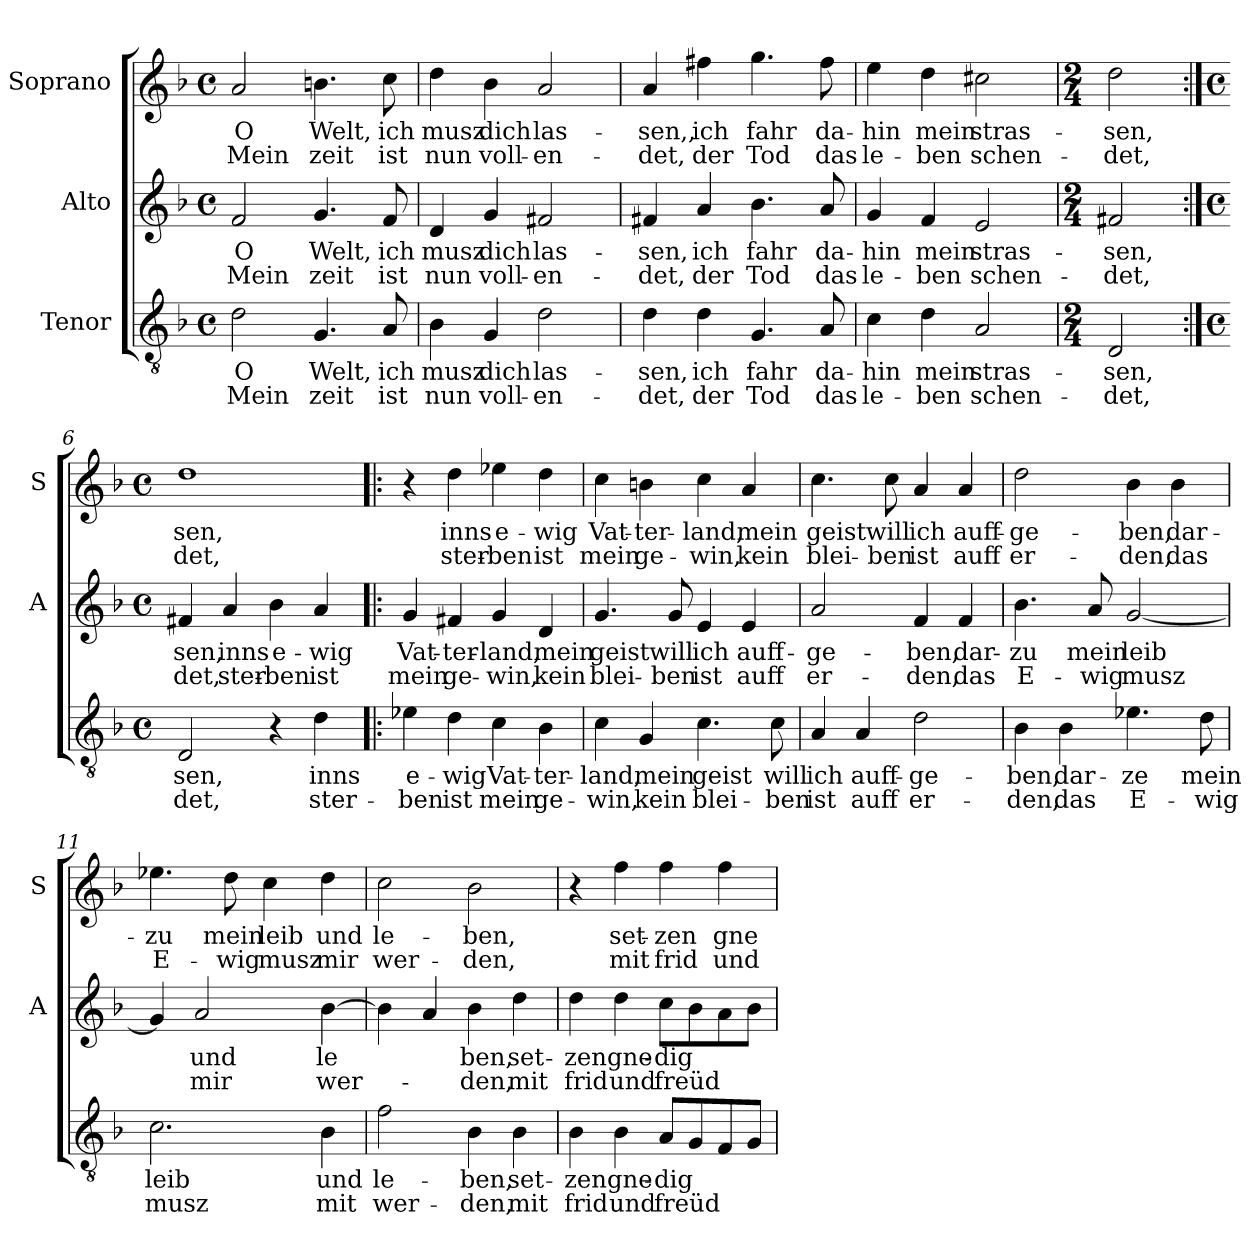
**kern	**text	**text	**kern	**text	**text	**kern	**text	**text
*part3	*part3	*part3	*part2	*part2	*part2	*part1	*part1	*part1
*staff3	*staff3	*staff3	*staff2	*staff2	*staff2	*staff1	*staff1	*staff1
*I"Tenor	*	*	*I"Alto	*	*	*I"Soprano	*	*
*	*	*	*I'A	*	*	*I'S	*	*
*clefGv2	*	*	*clefG2	*	*	*clefG2	*	*
*k[b-]	*	*	*k[b-]	*	*	*k[b-]	*	*
*F:	*	*	*F:	*	*	*F:	*	*
*M4/4	*	*	*M4/4	*	*	*M4/4	*	*
*met(c)	*	*	*met(c)	*	*	*met(c)	*	*
=1	=1	=1	=1	=1	=1	=1	=1	=1
!	!LO:LY:b	!LO:LY:b	!	!LO:LY:b	!LO:LY:b	!	!LO:LY:b	!LO:LY:b
2d\	O	Mein	2f/	O	Mein	2a/	O	Mein
!	!LO:LY:b	!LO:LY:b	!	!LO:LY:b	!LO:LY:b	!	!LO:LY:b	!LO:LY:b
4.G/	Welt,	zeit	4.g/	Welt,	zeit	4.bn\	Welt,	zeit
!	!LO:LY:b	!LO:LY:b	!	!LO:LY:b	!LO:LY:b	!	!LO:LY:b	!LO:LY:b
8A/	ich	ist	8f/	ich	ist	8cc\	ich	ist
=2	=2	=2	=2	=2	=2	=2	=2	=2
!	!LO:LY:b	!LO:LY:b	!	!LO:LY:b	!LO:LY:b	!	!LO:LY:b	!LO:LY:b
4B-\	musz	nun	4d/	musz	nun	4dd\	musz	nun
!	!LO:LY:b	!LO:LY:b	!	!LO:LY:b	!LO:LY:b	!	!LO:LY:b	!LO:LY:b
4G/	dich	voll-	4g/	dich	voll-	4b-\	dich	voll-
!	!LO:LY:b	!LO:LY:b	!	!LO:LY:b	!LO:LY:b	!	!LO:LY:b	!LO:LY:b
2d\	las-	-en-	2f#X/	las-	-en-	2a/	las-	-en-
=3	=3	=3	=3	=3	=3	=3	=3	=3
!	!LO:LY:b	!LO:LY:b	!	!LO:LY:b	!LO:LY:b	!	!LO:LY:b	!LO:LY:b
4d\	-sen,	-det,	4f#X/	-sen,	-det,	4a/	-sen,,	-det,
!	!LO:LY:b	!LO:LY:b	!	!LO:LY:b	!LO:LY:b	!	!LO:LY:b	!LO:LY:b
4d\	ich	der	4a/	ich	der	4ff#X\	ich	der
!	!LO:LY:b	!LO:LY:b	!	!LO:LY:b	!LO:LY:b	!	!LO:LY:b	!LO:LY:b
4.G/	fahr	Tod	4.b-\	fahr	Tod	4.gg\	fahr	Tod
!	!LO:LY:b	!LO:LY:b	!	!LO:LY:b	!LO:LY:b	!	!LO:LY:b	!LO:LY:b
8A/	da-	das	8a/	da-	das	8ff#\	da-	das
=4	=4	=4	=4	=4	=4	=4	=4	=4
!	!LO:LY:b	!LO:LY:b	!	!LO:LY:b	!LO:LY:b	!	!LO:LY:b	!LO:LY:b
4c\	-hin	le-	4g/	-hin	le-	4ee\	-hin	le-
!	!LO:LY:b	!LO:LY:b	!	!LO:LY:b	!LO:LY:b	!	!LO:LY:b	!LO:LY:b
4d\	mein	-ben	4f/	mein	-ben	4dd\	mein	-ben
!	!LO:LY:b	!LO:LY:b	!	!LO:LY:b	!LO:LY:b	!	!LO:LY:b	!LO:LY:b
2A/	stras-	schen-	2e/	stras-	schen-	2cc#X\	stras-	schen-
=5	=5	=5	=5	=5	=5	=5	=5	=5
*M2/4	*	*	*M2/4	*	*	*M2/4	*	*
!	!LO:LY:b	!LO:LY:b	!	!LO:LY:b	!LO:LY:b	!	!LO:LY:b	!LO:LY:b
2D/	-sen,	-det,	2f#X/	-sen,	-det,	2dd\	-sen,	-det,
!!LO:LB:g=z
=6:|!	=6:|!	=6:|!	=6:|!	=6:|!	=6:|!	=6:|!	=6:|!	=6:|!
*M4/4	*	*	*M4/4	*	*	*M4/4	*	*
*met(c)	*	*	*met(c)	*	*	*met(c)	*	*
!	!LO:LY:b	!LO:LY:b	!	!LO:LY:b	!LO:LY:b	!	!LO:LY:b	!LO:LY:b
2D/	sen,	det,	4f#X/	sen,	det,	1dd	sen,	det,
!	!	!	!	!LO:LY:b	!LO:LY:b	!	!	!
.	.	.	4a/	inns	ster-	.	.	.
!	!	!	!	!LO:LY:b	!LO:LY:b	!	!	!
4r	.	.	4b-\	e-	-ben	.	.	.
!	!LO:LY:b	!LO:LY:b	!	!LO:LY:b	!LO:LY:b	!	!	!
4d\	inns	ster-	4a/	-wig	ist	.	.	.
=7!|:	=7!|:	=7!|:	=7!|:	=7!|:	=7!|:	=7!|:	=7!|:	=7!|:
!	!LO:LY:b	!LO:LY:b	!	!LO:LY:b	!LO:LY:b	!	!	!
4e-X\	e-	-ben	4g/	Vat-	mein	4r	.	.
!	!LO:LY:b	!LO:LY:b	!	!LO:LY:b	!LO:LY:b	!	!LO:LY:b	!LO:LY:b
4d\	-wig	ist	4f#X/	-ter-	ge-	4dd\	inns	ster-
!	!LO:LY:b	!LO:LY:b	!	!LO:LY:b	!LO:LY:b	!	!LO:LY:b	!LO:LY:b
4c\	Vat-	mein	4g/	-land,	-win,	4ee-X\	e-	-ben
!	!LO:LY:b	!LO:LY:b	!	!LO:LY:b	!LO:LY:b	!	!LO:LY:b	!LO:LY:b
4B-\	-ter-	ge-	4d/	mein	kein	4dd\	-wig	ist
=8	=8	=8	=8	=8	=8	=8	=8	=8
!	!LO:LY:b	!LO:LY:b	!	!LO:LY:b	!LO:LY:b	!	!LO:LY:b	!LO:LY:b
4c\	-land,	-win,	4.g/	geist	blei-	4cc\	Vat-	mein
!	!LO:LY:b	!LO:LY:b	!	!	!	!	!LO:LY:b	!LO:LY:b
4G/	mein	kein	.	.	.	4bn\	-ter-	ge-
!	!	!	!	!LO:LY:b	!LO:LY:b	!	!	!
.	.	.	8g/	will	-ben	.	.	.
!	!LO:LY:b	!LO:LY:b	!	!LO:LY:b	!LO:LY:b	!	!LO:LY:b	!LO:LY:b
4.c\	geist	blei-	4e/	ich	ist	4cc\	-land,	-win,
!	!	!	!	!LO:LY:b	!LO:LY:b	!	!LO:LY:b	!LO:LY:b
.	.	.	4e/	auff-	auff	4a/	mein	kein
!	!LO:LY:b	!LO:LY:b	!	!	!	!	!	!
8c\	will	-ben	.	.	.	.	.	.
=9	=9	=9	=9	=9	=9	=9	=9	=9
!	!LO:LY:b	!LO:LY:b	!	!LO:LY:b	!LO:LY:b	!	!LO:LY:b	!LO:LY:b
4A/	ich	ist	2a/	-ge-	er-	4.cc\	geist	blei-
!	!LO:LY:b	!LO:LY:b	!	!	!	!	!	!
4A/	auff-	auff	.	.	.	.	.	.
!	!	!	!	!	!	!	!LO:LY:b	!LO:LY:b
.	.	.	.	.	.	8cc\	will	-ben
!	!LO:LY:b	!LO:LY:b	!	!LO:LY:b	!LO:LY:b	!	!LO:LY:b	!LO:LY:b
2d\	-ge-	er-	4f/	-ben,	-den,	4a/	ich	ist
!	!	!	!	!LO:LY:b	!LO:LY:b	!	!LO:LY:b	!LO:LY:b
.	.	.	4f/	dar-	das	4a/	auff-	auff
=10	=10	=10	=10	=10	=10	=10	=10	=10
!	!LO:LY:b	!LO:LY:b	!	!LO:LY:b	!LO:LY:b	!	!LO:LY:b	!LO:LY:b
4B-\	-ben,	-den,	4.b-\	-zu	E-	2dd\	-ge-	er-
!	!LO:LY:b	!LO:LY:b	!	!	!	!	!	!
4B-\	dar-	das	.	.	.	.	.	.
!	!	!	!	!LO:LY:b	!LO:LY:b	!	!	!
.	.	.	8a/	mein	-wig	.	.	.
!	!LO:LY:b	!LO:LY:b	!	!LO:LY:b	!LO:LY:b	!	!LO:LY:b	!LO:LY:b
4.e-X\	-ze	E-	[2g/	leib	musz	4b-\	-ben,	-den,
!	!	!	!	!	!	!	!LO:LY:b	!LO:LY:b
.	.	.	.	.	.	4b-\	dar-	das
!	!LO:LY:b	!LO:LY:b	!	!	!	!	!	!
8d\	mein	-wig	.	.	.	.	.	.
!!LO:PB:g=z
=11	=11	=11	=11	=11	=11	=11	=11	=11
!	!LO:LY:b	!LO:LY:b	!	!	!	!	!LO:LY:b	!LO:LY:b
2.c\	leib	musz	4g/]	.	.	4.ee-X\	-zu	E-
!	!	!	!	!LO:LY:b	!LO:LY:b	!	!	!
.	.	.	2a/	und	mir	.	.	.
!	!	!	!	!	!	!	!LO:LY:b	!LO:LY:b
.	.	.	.	.	.	8dd\	mein	-wig
!	!	!	!	!	!	!	!LO:LY:b	!LO:LY:b
.	.	.	.	.	.	4cc\	leib	musz
!	!LO:LY:b	!LO:LY:b	!	!LO:LY:b	!LO:LY:b	!	!LO:LY:b	!LO:LY:b
4B-\	und	mit	[4b-\	le	wer-	4dd\	und	mir
=12	=12	=12	=12	=12	=12	=12	=12	=12
!	!LO:LY:b	!LO:LY:b	!	!	!	!	!LO:LY:b	!LO:LY:b
2f\	le-	wer-	4b-\]	.	.	2cc\	le-	wer-
.	.	.	4a/	.	.	.	.	.
!	!LO:LY:b	!LO:LY:b	!	!LO:LY:b	!LO:LY:b	!	!LO:LY:b	!LO:LY:b
4B-\	-ben,	-den,	4b-\	ben,	-den,	2b-\	-ben,	-den,
!	!LO:LY:b	!LO:LY:b	!	!LO:LY:b	!LO:LY:b	!	!	!
4B-\	set-	mit	4dd\	set-	mit	.	.	.
=13	=13	=13	=13	=13	=13	=13	=13	=13
!	!LO:LY:b	!LO:LY:b	!	!LO:LY:b	!LO:LY:b	!	!	!
4B-\	-zen	frid	4dd\	-zen	frid	4r	.	.
!	!LO:LY:b	!LO:LY:b	!	!LO:LY:b	!LO:LY:b	!	!LO:LY:b	!LO:LY:b
4B-\	gne-	und	4dd\	gne-	und	4ff\	set-	mit
!	!LO:LY:b	!LO:LY:b	!	!LO:LY:b	!LO:LY:b	!	!LO:LY:b	!LO:LY:b
8A/L	-dig	freüd	8cc\L	-dig	freüd	4ff\	-zen	frid
8G/	.	.	8b-\	.	.	.	.	.
!	!	!	!	!	!	!	!LO:LY:b	!LO:LY:b
8F/	.	.	8a\	.	.	4ff\	gne-	und
8G/J	.	.	8b-\J	.	.	.	.	.
=	=	=	=	=	=	=	=	=
*-	*-	*-	*-	*-	*-	*-	*-	*-
